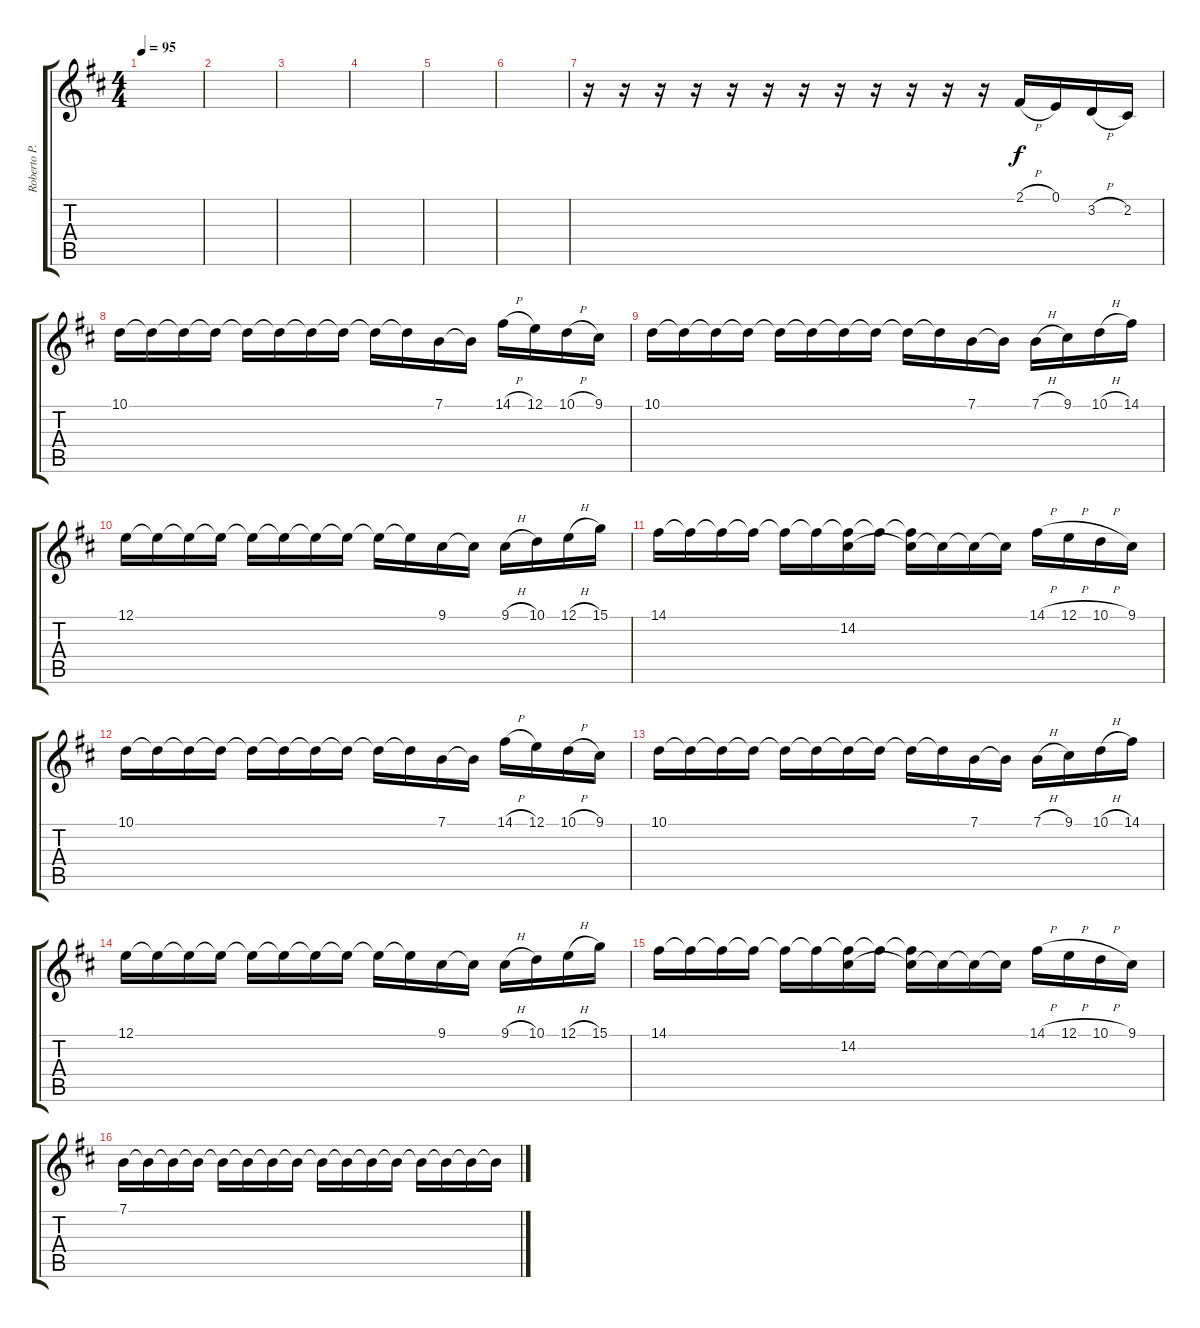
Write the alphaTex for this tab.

\track ("Roberto P.C. - Piano Theme" "Roberto P.") {instrument electricgrandpiano}
\staff {score tabs}
\tuning (E4 B3 G3 D3 A2 E2) {hide}
\ts (4 4)
\tempo 95
\clef g2
\ks bminor
|
|
|
|
|
|
r.16 r.16 r.16 r.16 r.16 r.16 r.16 r.16 r.16 r.16 r.16 r.16 2.1{h}.16 0.1.16 3.2{h}.16 2.2.16 |
10.1.16 10.1{t}.16 10.1{t}.16 10.1{t}.16 10.1{t}.16 10.1{t}.16 10.1{t}.16 10.1{t}.16 10.1{t}.16 10.1{t}.16 7.1.16 7.1{t}.16 14.1{h}.16 12.1.16 10.1{h}.16 9.1.16 |
10.1.16 10.1{t}.16 10.1{t}.16 10.1{t}.16 10.1{t}.16 10.1{t}.16 10.1{t}.16 10.1{t}.16 10.1{t}.16 10.1{t}.16 7.1.16 7.1{t}.16 7.1{h}.16 9.1.16 10.1{h}.16 14.1.16 |
12.1.16 12.1{t}.16 12.1{t}.16 12.1{t}.16 12.1{t}.16 12.1{t}.16 12.1{t}.16 12.1{t}.16 12.1{t}.16 12.1{t}.16 9.1.16 9.1{t}.16 9.1{h}.16 10.1.16 12.1{h}.16 15.1.16 |
14.1.16 14.1{t}.16 14.1{t}.16 14.1{t}.16 14.1{t}.16 14.1{t}.16 (14.1{t} 14.2).16 14.1{t}.16 (14.1{t} 14.2{t}).16 14.2{t}.16 14.2{t}.16 14.2{t}.16 14.1{h}.16 12.1{h}.16 10.1{h}.16 9.1.16 |
10.1.16 10.1{t}.16 10.1{t}.16 10.1{t}.16 10.1{t}.16 10.1{t}.16 10.1{t}.16 10.1{t}.16 10.1{t}.16 10.1{t}.16 7.1.16 7.1{t}.16 14.1{h}.16 12.1.16 10.1{h}.16 9.1.16 |
10.1.16 10.1{t}.16 10.1{t}.16 10.1{t}.16 10.1{t}.16 10.1{t}.16 10.1{t}.16 10.1{t}.16 10.1{t}.16 10.1{t}.16 7.1.16 7.1{t}.16 7.1{h}.16 9.1.16 10.1{h}.16 14.1.16 |
12.1.16 12.1{t}.16 12.1{t}.16 12.1{t}.16 12.1{t}.16 12.1{t}.16 12.1{t}.16 12.1{t}.16 12.1{t}.16 12.1{t}.16 9.1.16 9.1{t}.16 9.1{h}.16 10.1.16 12.1{h}.16 15.1.16 |
14.1.16 14.1{t}.16 14.1{t}.16 14.1{t}.16 14.1{t}.16 14.1{t}.16 (14.1{t} 14.2).16 14.1{t}.16 (14.1{t} 14.2{t}).16 14.2{t}.16 14.2{t}.16 14.2{t}.16 14.1{h}.16 12.1{h}.16 10.1{h}.16 9.1.16 |
7.1.16 7.1{t}.16 7.1{t}.16 7.1{t}.16 7.1{t}.16 7.1{t}.16 7.1{t}.16 7.1{t}.16 7.1{t}.16 7.1{t}.16 7.1{t}.16 7.1{t}.16 7.1{t}.16 7.1{t}.16 7.1{t}.16 7.1{t}.16
